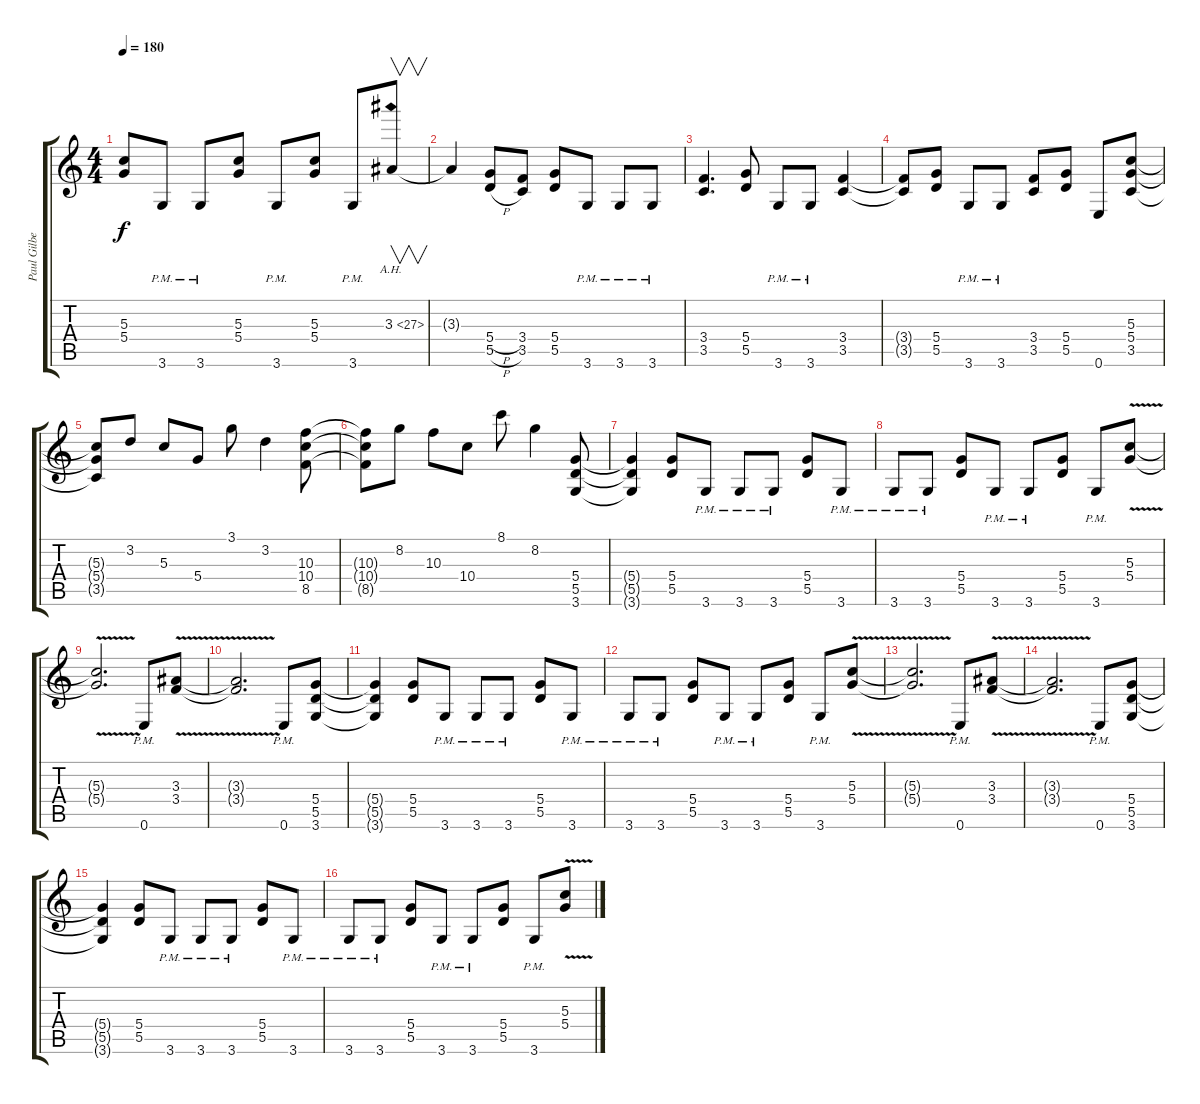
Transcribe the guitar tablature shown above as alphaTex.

\track ("Paul Gilbert" "Paul Gilbe") {instrument overdrivenguitar}
\staff {score tabs}
\tuning (E4 B3 G3 D3 A2 E2) {hide}
\ts (4 4)
\tempo 180
\clef g2
\ks c
(5.3 5.4).8{dy f} 3.6{pm}.8 3.6{pm}.8 (5.3 5.4).8 3.6{pm}.8 (5.3 5.4).8 3.6{pm}.8 3.3{ah 24}.8{v} |
3.3{t}.4 (5.4{h} 5.5{h}).8 (3.4 3.5).8 (5.4 5.5).8 3.6{pm}.8 3.6{pm}.8 3.6{pm}.8 |
(3.4 3.5).4{d} (5.4 5.5).8 3.6{pm}.8 3.6{pm}.8 (3.4 3.5).4 |
(3.4{t} 3.5{t}).8 (5.4 5.5).8 3.6{pm}.8 3.6{pm}.8 (3.4 3.5).8 (5.4 5.5).8 0.6.8 (5.3 5.4 3.5).8 |
(5.3{t} 5.4{t} 3.5{t}).8 3.2.8 5.3.8 5.4.8 3.1.8 3.2.4 (10.3 10.4 8.5).8 |
(10.3{t} 10.4{t} 8.5{t}).8 8.2.8 10.3.8 10.4.8 8.1.8 8.2.4 (5.4 5.5 3.6).8 |
(5.4{t} 5.5{t} 3.6{t}).4 (5.4 5.5).8 3.6{pm}.8 3.6{pm}.8 3.6{pm}.8 (5.4 5.5).8 3.6{pm}.8 |
3.6{pm}.8 3.6{pm}.8 (5.4 5.5).8 3.6{pm}.8 3.6{pm}.8 (5.4 5.5).8 3.6{pm}.8 (5.3{v} 5.4{v}).8 |
(5.3{t} 5.4{t}).2{d} 0.6{pm}.8 (3.3{v} 3.4{v}).8 |
(3.3{t} 3.4{t}).2{d} 0.6{pm}.8 (5.4 5.5 3.6).8 |
(5.4{t} 5.5{t} 3.6{t}).4 (5.4 5.5).8 3.6{pm}.8 3.6{pm}.8 3.6{pm}.8 (5.4 5.5).8 3.6{pm}.8 |
3.6{pm}.8 3.6{pm}.8 (5.4 5.5).8 3.6{pm}.8 3.6{pm}.8 (5.4 5.5).8 3.6{pm}.8 (5.3{v} 5.4{v}).8 |
(5.3{t} 5.4{t}).2{d} 0.6{pm}.8 (3.3{v} 3.4{v}).8 |
(3.3{t} 3.4{t}).2{d} 0.6{pm}.8 (5.4 5.5 3.6).8 |
(5.4{t} 5.5{t} 3.6{t}).4 (5.4 5.5).8 3.6{pm}.8 3.6{pm}.8 3.6{pm}.8 (5.4 5.5).8 3.6{pm}.8 |
3.6{pm}.8 3.6{pm}.8 (5.4 5.5).8 3.6{pm}.8 3.6{pm}.8 (5.4 5.5).8 3.6{pm}.8 (5.3{v} 5.4{v}).8
